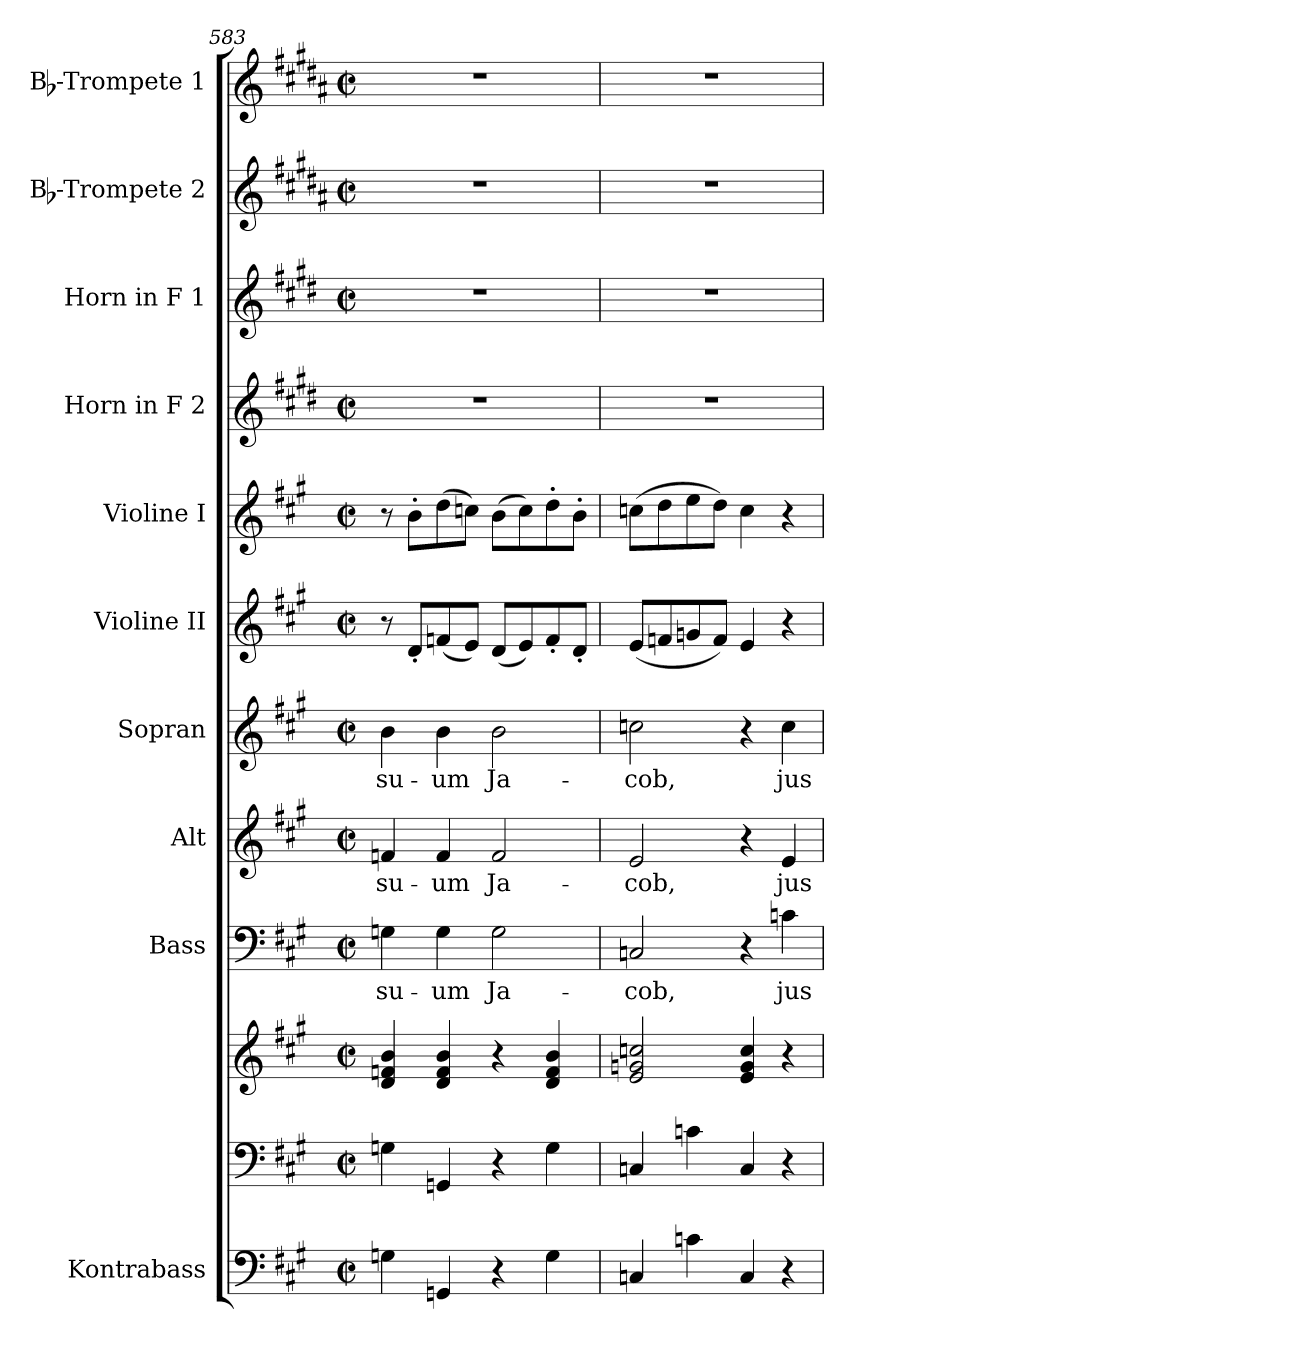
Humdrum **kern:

**kern	**kern	**kern	**kern	**text	**kern	**text	**kern	**text	**kern	**kern	**kern	**kern	**kern	**kern
*part11	*part10	*part10	*part9	*part9	*part8	*part8	*part7	*part7	*part6	*part5	*part4	*part3	*part2	*part1
*staff12	*staff11	*staff10	*staff9	*staff9	*staff8	*staff8	*staff7	*staff7	*staff6	*staff5	*staff4	*staff3	*staff2	*staff1
*I"Kontrabass	*	*	*I"Bass	*	*I"Alt	*	*I"Sopran	*	*I"Violine II	*I"Violine I	*I"Horn in F 2	*I"Horn in F 1	*I"Bb-Trompete 2	*I"Bb-Trompete 1
*I'Kb.	*	*	*I'B.	*	*I'A.	*	*I'S.	*	*I'Vl. II	*I'Vl. I	*	*	*I'Bb Trp. 2	*I'Bb Trp. 1
*clefF4	*clefF4	*clefG2	*clefF4	*	*clefG2	*	*clefG2	*	*clefG2	*clefG2	*clefG2	*clefG2	*clefG2	*clefG2
*ITrd7c12	*	*	*	*	*	*	*	*	*	*	*ITrd4c7	*ITrd4c7	*ITrd1c2	*ITrd1c2
*k[f#c#g#]	*k[f#c#g#]	*k[f#c#g#]	*k[f#c#g#]	*	*k[f#c#g#]	*	*k[f#c#g#]	*	*k[f#c#g#]	*k[f#c#g#]	*k[f#c#g#]	*k[f#c#g#]	*k[f#c#g#]	*k[f#c#g#]
*A:	*A:	*A:	*A:	*	*A:	*	*A:	*	*A:	*A:	*A:	*A:	*A:	*A:
*M2/2	*M2/2	*M2/2	*M2/2	*	*M2/2	*	*M2/2	*	*M2/2	*M2/2	*M2/2	*M2/2	*M2/2	*M2/2
*met(c|)	*met(c|)	*met(c|)	*met(c|)	*	*met(c|)	*	*met(c|)	*	*met(c|)	*met(c|)	*met(c|)	*met(c|)	*met(c|)	*met(c|)
=583	=583	=583	=583	=583	=583	=583	=583	=583	=583	=583	=583	=583	=583	=583
!	!	!	!	!LO:LY:b	!	!LO:LY:b	!	!LO:LY:b	!	!	!	!	!	!
4GGn\	4Gn\	4d/ 4fn/ 4b/	4Gn\	su-	4fn/	su-	4b\	su-	8r	8r	1r	1r	1r	1r
.	.	.	.	.	.	.	.	.	8d'</L	8b'>\L	.	.	.	.
!	!	!	!	!LO:LY:b	!	!LO:LY:b	!	!LO:LY:b	!	!	!	!	!	!
4GGGn/	4GGn/	4d/ 4f/ 4b/	4G\	-um	4f/	-um	4b\	-um	(<8fn/	(>8dd\	.	.	.	.
.	.	.	.	.	.	.	.	.	8e/J)	8ccn\J)	.	.	.	.
!	!	!	!	!LO:LY:b	!	!LO:LY:b	!	!LO:LY:b	!	!	!	!	!	!
4r	4r	4r	2G\	Ja-	2f/	Ja-	2b\	Ja-	(<8d/L	(>8b\L	.	.	.	.
.	.	.	.	.	.	.	.	.	8e/)	8cc\)	.	.	.	.
4GG\	4G\	4d/ 4f/ 4b/	.	.	.	.	.	.	8f'</	8dd'>\	.	.	.	.
.	.	.	.	.	.	.	.	.	8d'</J	8b'>\J	.	.	.	.
=584	=584	=584	=584	=584	=584	=584	=584	=584	=584	=584	=584	=584	=584	=584
!	!	!	!	!LO:LY:b	!	!LO:LY:b	!	!LO:LY:b	!	!	!	!	!	!
4CCn/	4Cn/	2e/ 2gn/ 2ccn/	2Cn/	-cob,	2e/	-cob,	2ccn\	-cob,	(<8e/L	(>8ccn\L	1r	1r	1r	1r
.	.	.	.	.	.	.	.	.	8fn/	8dd\	.	.	.	.
4Cn\	4cn\	.	.	.	.	.	.	.	8gn/	8ee\	.	.	.	.
.	.	.	.	.	.	.	.	.	8f/J)	8dd\J)	.	.	.	.
4CC/	4C/	4e/ 4g/ 4cc/	4r	.	4r	.	4r	.	4e/	4cc\	.	.	.	.
!	!	!	!	!LO:LY:b	!	!LO:LY:b	!	!LO:LY:b	!	!	!	!	!	!
4r	4r	4r	4cn\	jus-	4e/	jus-	4cc\	jus-	4r	4r	.	.	.	.
=	=	=	=	=	=	=	=	=	=	=	=	=	=	=
*-	*-	*-	*-	*-	*-	*-	*-	*-	*-	*-	*-	*-	*-	*-
